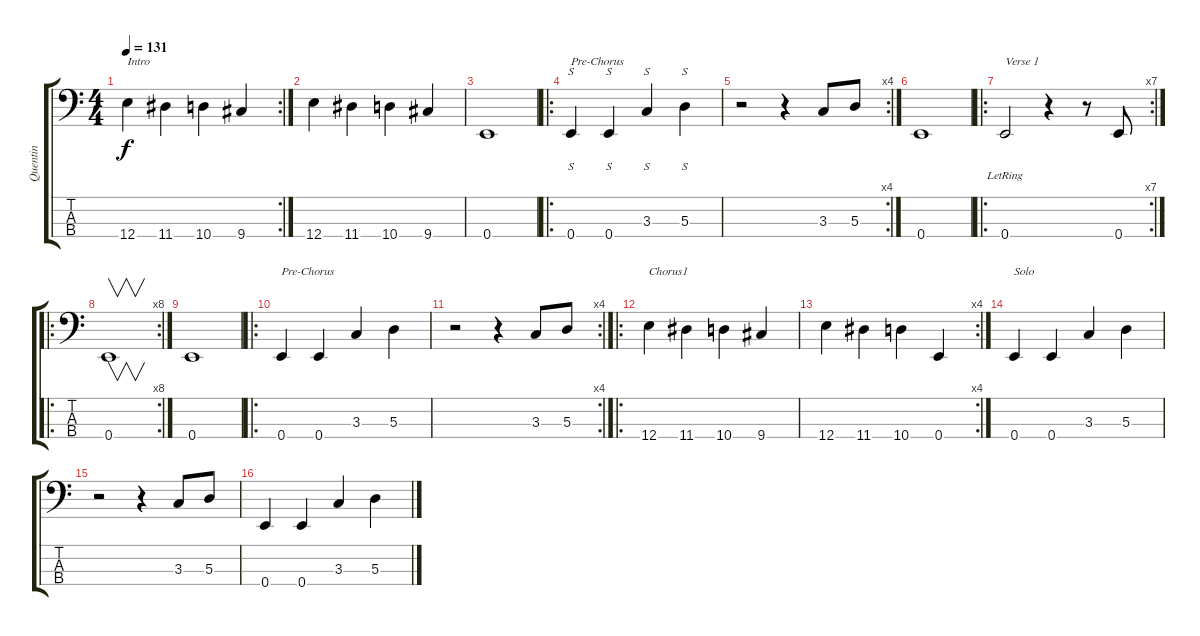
\track ("Quentin" "Quentin") {instrument electricbassfinger}
\staff {score tabs}
\tuning (G2 D2 A1 E1) {hide}
\rc 2
\ts (4 4)
\tempo 131
\clef f4
\ks c
12.4.4{txt "Intro" dy f instrument electricbassfinger} 11.4.4 10.4.4 9.4.4 |
12.4.4 11.4.4 10.4.4 9.4.4 |
0.4.1 |
\ro
0.4.4{s txt "Pre-Chorus"} 0.4.4{s} 3.3.4{s} 5.3.4{s} |
\rc 4
r.2 r.4 3.3.8 5.3.8 |
0.4.1 |
\ro
\rc 7
0.4{lr}.2{txt "Verse 1"} r.4 r.8 0.4.8 |
\ro
\rc 8
0.4.1{v} |
0.4.1 |
\ro
0.4.4{txt "Pre-Chorus"} 0.4.4 3.3.4 5.3.4 |
\rc 4
r.2 r.4 3.3.8 5.3.8 |
\ro
12.4.4{txt "Chorus1"} 11.4.4 10.4.4 9.4.4 |
\rc 4
12.4.4 11.4.4 10.4.4 0.4.4 |
0.4.4{txt "Solo"} 0.4.4 3.3.4 5.3.4 |
r.2 r.4 3.3.8 5.3.8 |
0.4.4 0.4.4 3.3.4 5.3.4
